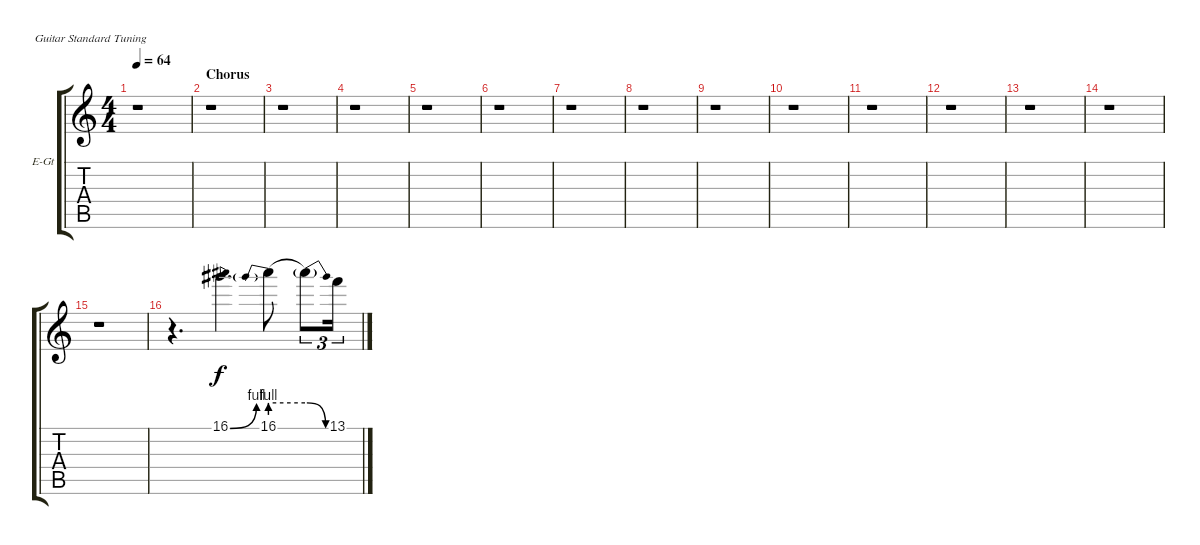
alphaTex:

\bracketExtendMode groupsimilarinstruments
\firstSystemTrackNameOrientation horizontal
\otherSystemsTrackNameOrientation horizontal
\track ("Guitar 2 - lead" "E-Gt") {instrument distortionguitar}
\staff {score tabs}
\tuning (E4 B3 G3 D3 A2 E2)
\ts (4 4)
\tempo 64
\clef g2
\ks c
r.1{dy f} |
\section ("" "Chorus")
r.1 |
r.1 |
r.1 |
r.1 |
r.1 |
r.1 |
r.1 |
r.1 |
r.1 |
r.1 |
r.1 |
r.1 |
r.1 |
r.1 |
r.4{d} 16.1{be (bend 0 0 60 4)}.4{d} 16.1{be (prebend 0 4 60 4)}.8 16.1{be (release 0 4 60 0) t}.8{tu (3 2)} 13.1.16{tu (3 2)}
